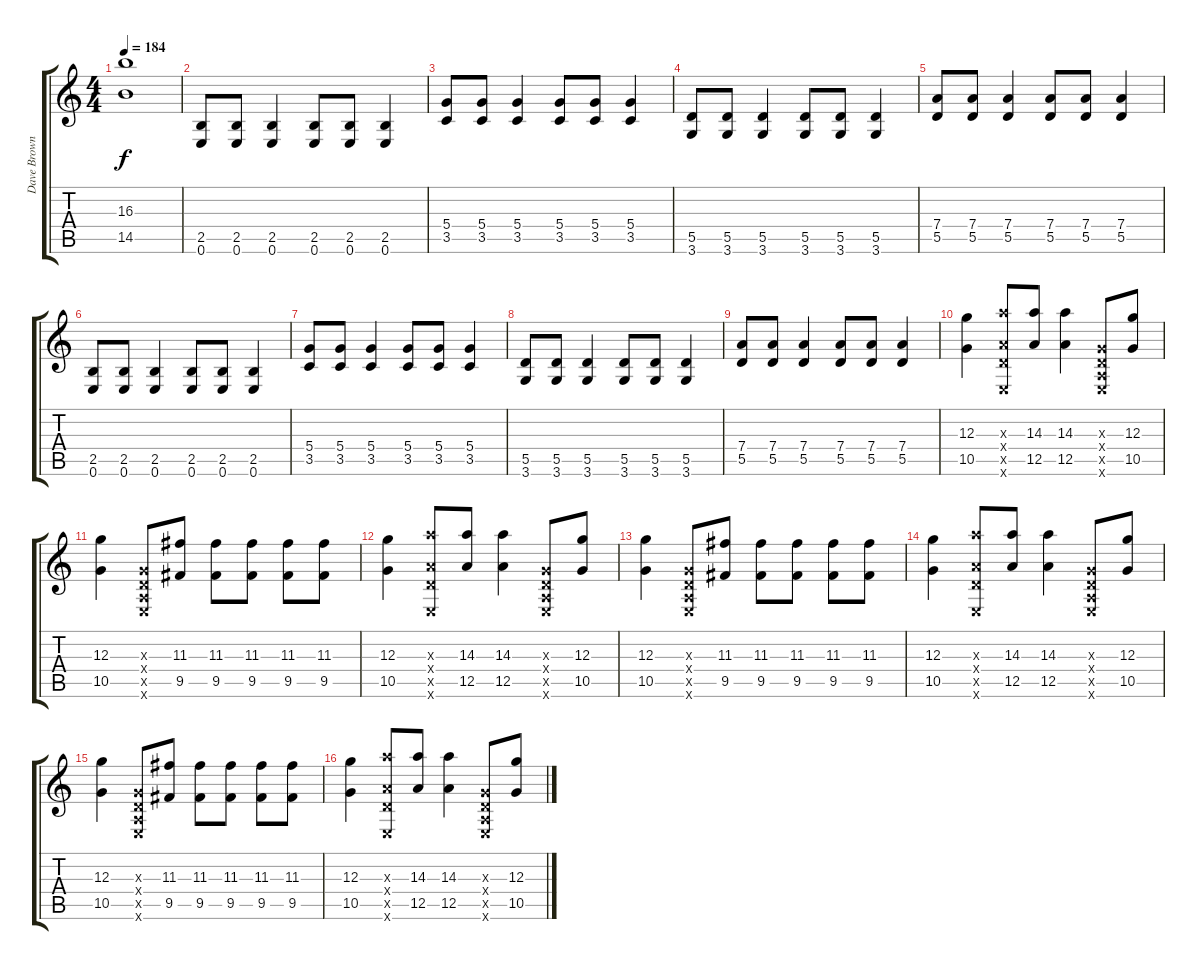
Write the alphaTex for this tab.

\track ("Dave Brownsound" "Dave Brown") {instrument distortionguitar}
\staff {score tabs}
\tuning (E4 B3 G3 D3 A2 E2) {hide}
\ts (4 4)
\tempo 184
\clef g2
\ks c
(16.3{t} 14.5{t}).1{dy f} |
(2.5 0.6).8 (2.5 0.6).8 (2.5 0.6).4 (2.5 0.6).8 (2.5 0.6).8 (2.5 0.6).4 |
(5.4 3.5).8 (5.4 3.5).8 (5.4 3.5).4 (5.4 3.5).8 (5.4 3.5).8 (5.4 3.5).4 |
(5.5 3.6).8 (5.5 3.6).8 (5.5 3.6).4 (5.5 3.6).8 (5.5 3.6).8 (5.5 3.6).4 |
(7.4 5.5).8 (7.4 5.5).8 (7.4 5.5).4 (7.4 5.5).8 (7.4 5.5).8 (7.4 5.5).4 |
(2.5 0.6).8 (2.5 0.6).8 (2.5 0.6).4 (2.5 0.6).8 (2.5 0.6).8 (2.5 0.6).4 |
(5.4 3.5).8 (5.4 3.5).8 (5.4 3.5).4 (5.4 3.5).8 (5.4 3.5).8 (5.4 3.5).4 |
(5.5 3.6).8 (5.5 3.6).8 (5.5 3.6).4 (5.5 3.6).8 (5.5 3.6).8 (5.5 3.6).4 |
(7.4 5.5).8 (7.4 5.5).8 (7.4 5.5).4 (7.4 5.5).8 (7.4 5.5).8 (7.4 5.5).4 |
(12.3 10.5).4 (14.3{x} 0.4{x} 12.5{x} 0.6{x}).8 (14.3 12.5).8 (14.3 12.5).4 (0.3{x} 0.4{x} 0.5{x} 0.6{x}).8 (12.3 10.5).8 |
(12.3 10.5).4 (0.3{x} 0.4{x} 0.5{x} 0.6{x}).8 (11.3 9.5).8 (11.3 9.5).8 (11.3 9.5).8 (11.3 9.5).8 (11.3 9.5).8 |
(12.3 10.5).4 (14.3{x} 0.4{x} 12.5{x} 0.6{x}).8 (14.3 12.5).8 (14.3 12.5).4 (0.3{x} 0.4{x} 0.5{x} 0.6{x}).8 (12.3 10.5).8 |
(12.3 10.5).4 (0.3{x} 0.4{x} 0.5{x} 0.6{x}).8 (11.3 9.5).8 (11.3 9.5).8 (11.3 9.5).8 (11.3 9.5).8 (11.3 9.5).8 |
(12.3 10.5).4 (14.3{x} 0.4{x} 12.5{x} 0.6{x}).8 (14.3 12.5).8 (14.3 12.5).4 (0.3{x} 0.4{x} 0.5{x} 0.6{x}).8 (12.3 10.5).8 |
(12.3 10.5).4 (0.3{x} 0.4{x} 0.5{x} 0.6{x}).8 (11.3 9.5).8 (11.3 9.5).8 (11.3 9.5).8 (11.3 9.5).8 (11.3 9.5).8 |
(12.3 10.5).4 (14.3{x} 0.4{x} 12.5{x} 0.6{x}).8 (14.3 12.5).8 (14.3 12.5).4 (0.3{x} 0.4{x} 0.5{x} 0.6{x}).8 (12.3 10.5).8
